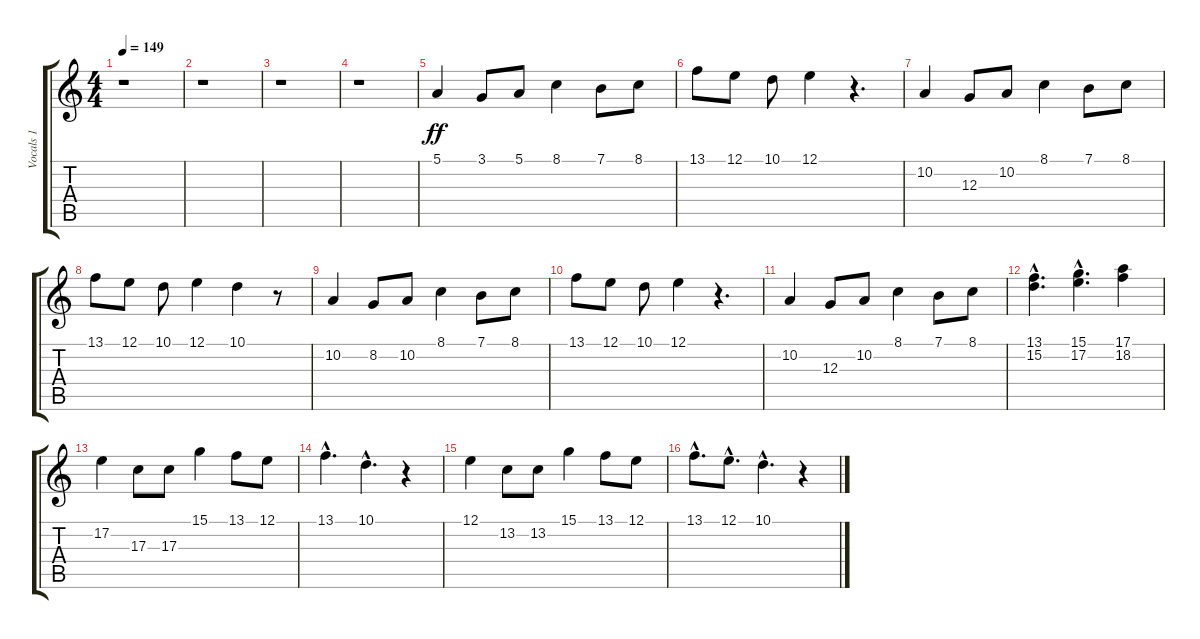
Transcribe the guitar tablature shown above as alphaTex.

\track ("Vocals 1" "Vocals 1") {instrument flute}
\staff {score tabs}
\tuning (E4 B3 G3 D3 A2 E2) {hide}
\ts (4 4)
\tempo 149
\clef g2
\ks c
r.1{dy ff} |
r.1 |
r.1 |
r.1 |
5.1.4 3.1.8 5.1.8 8.1.4 7.1.8 8.1.8 |
13.1.8 12.1.8 10.1.8 12.1.4 r.4{d} |
10.2.4 12.3.8 10.2.8 8.1.4 7.1.8 8.1.8 |
13.1.8 12.1.8 10.1.8 12.1.4 10.1.4 r.8 |
10.2.4 8.2.8 10.2.8 8.1.4 7.1.8 8.1.8 |
13.1.8 12.1.8 10.1.8 12.1.4 r.4{d} |
10.2.4 12.3.8 10.2.8 8.1.4 7.1.8 8.1.8 |
(13.1{hac} 15.2{hac}).4{d} (15.1{hac} 17.2{hac}).4{d} (17.1 18.2).4 |
17.2.4 17.3.8 17.3.8 15.1.4 13.1.8 12.1.8 |
13.1{hac}.4{d} 10.1{hac}.4{d} r.4 |
12.1.4 13.2.8 13.2.8 15.1.4 13.1.8 12.1.8 |
13.1{hac}.8{d} 12.1{hac}.8{d} 10.1{hac}.4{d} r.4
